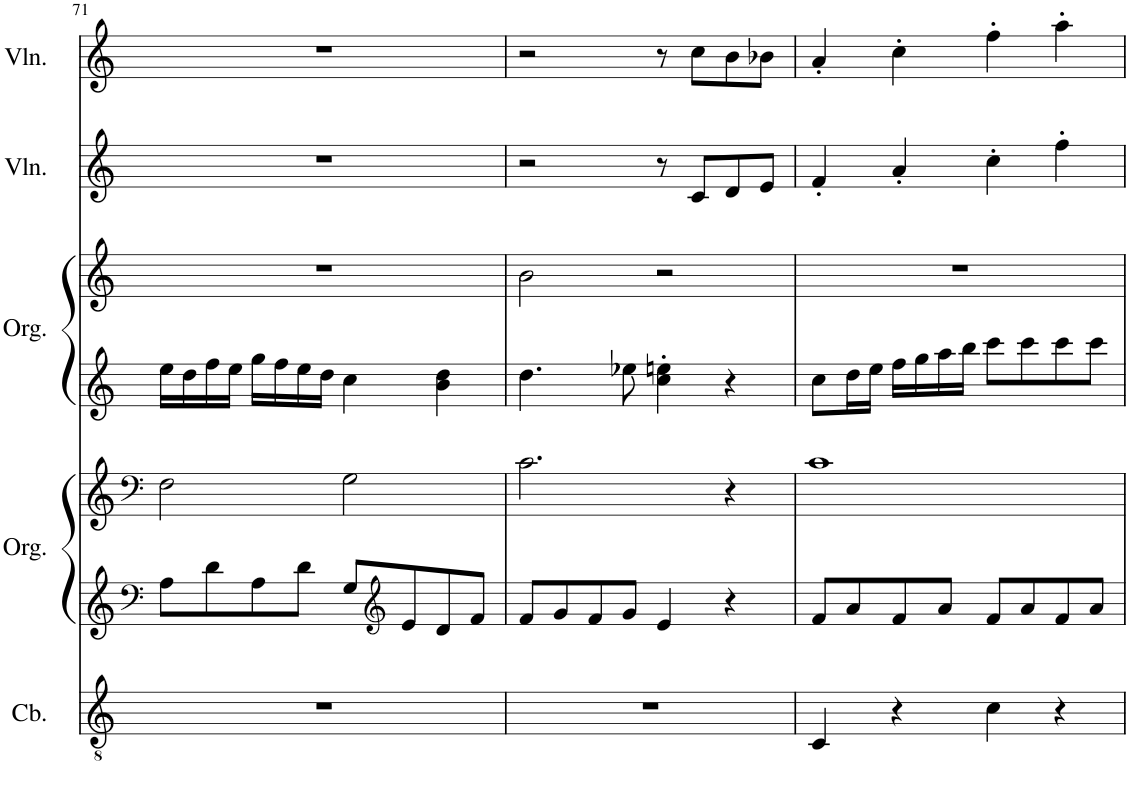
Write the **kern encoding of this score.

**kern	**kern	**kern	**kern	**kern	**kern	**kern
*part5	*part4	*part4	*part3	*part3	*part2	*part1
*staff7	*staff6	*staff5	*staff4	*staff3	*staff2	*staff1
*I"Contrabass	*I"Organ	*	*I"Organ	*	*I"Violin II	*I"Violin I
*I'Cb.	*I'Org.	*	*I'Org.	*	*I'Vln.	*I'Vln.
!!LO:PB:g=z
*clefGv2	*clefF4	*clefF4	*clefG2	*clefG2	*clefG2	*clefG2
*Trd7c12	*	*	*	*	*	*
*k[]	*k[]	*k[]	*k[]	*k[]	*k[]	*k[]
*M4/4	*M4/4	*M4/4	*M4/4	*M4/4	*M4/4	*M4/4
=71	=71	=71	=71	=71	=71	=71
1r	8A\L	2F\	16ee\LL	1r	1r	1r
.	.	.	16dd\	.	.	.
.	8d\	.	16ff\	.	.	.
.	.	.	16ee\JJ	.	.	.
.	8A\	.	16gg\LL	.	.	.
.	.	.	16ff\	.	.	.
.	8d\J	.	16ee\	.	.	.
.	.	.	16dd\JJ	.	.	.
.	8G/L	2G\	4cc\	.	.	.
*	*clefG2	*	*	*	*	*
.	8e/	.	.	.	.	.
.	8d/	.	4b\ 4dd\	.	.	.
.	8f/J	.	.	.	.	.
=72	=72	=72	=72	=72	=72	=72
1r	8f/L	2.c\	4.dd\	2b\	2r	2r
.	8g/	.	.	.	.	.
.	8f/	.	.	.	.	.
.	8g/J	.	8ee-X\	.	.	.
.	4e/	.	4cc\' 4een\'	2r	8r	8r
.	.	.	.	.	8c/L	8cc\L
.	4r	4r	4r	.	8d/	8b\
.	.	.	.	.	8e/J	8b-X\J
=73	=73	=73	=73	=73	=73	=73
4C/	8f/L	1c	8cc\L	1r	4f'/	4a'/
.	8a/	.	16dd\L	.	.	.
.	.	.	16ee\JJ	.	.	.
4r	8f/	.	16ff\LL	.	4a'/	4cc'\
.	.	.	16gg\	.	.	.
.	8a/J	.	16aa\	.	.	.
.	.	.	16bb\JJ	.	.	.
4c\	8f/L	.	8ccc\L	.	4cc'\	4ff'\
.	8a/	.	8ccc\	.	.	.
4r	8f/	.	8ccc\	.	4ff'\	4aa'\
.	8a/J	.	8ccc\J	.	.	.
=	=	=	=	=	=	=
*-	*-	*-	*-	*-	*-	*-
